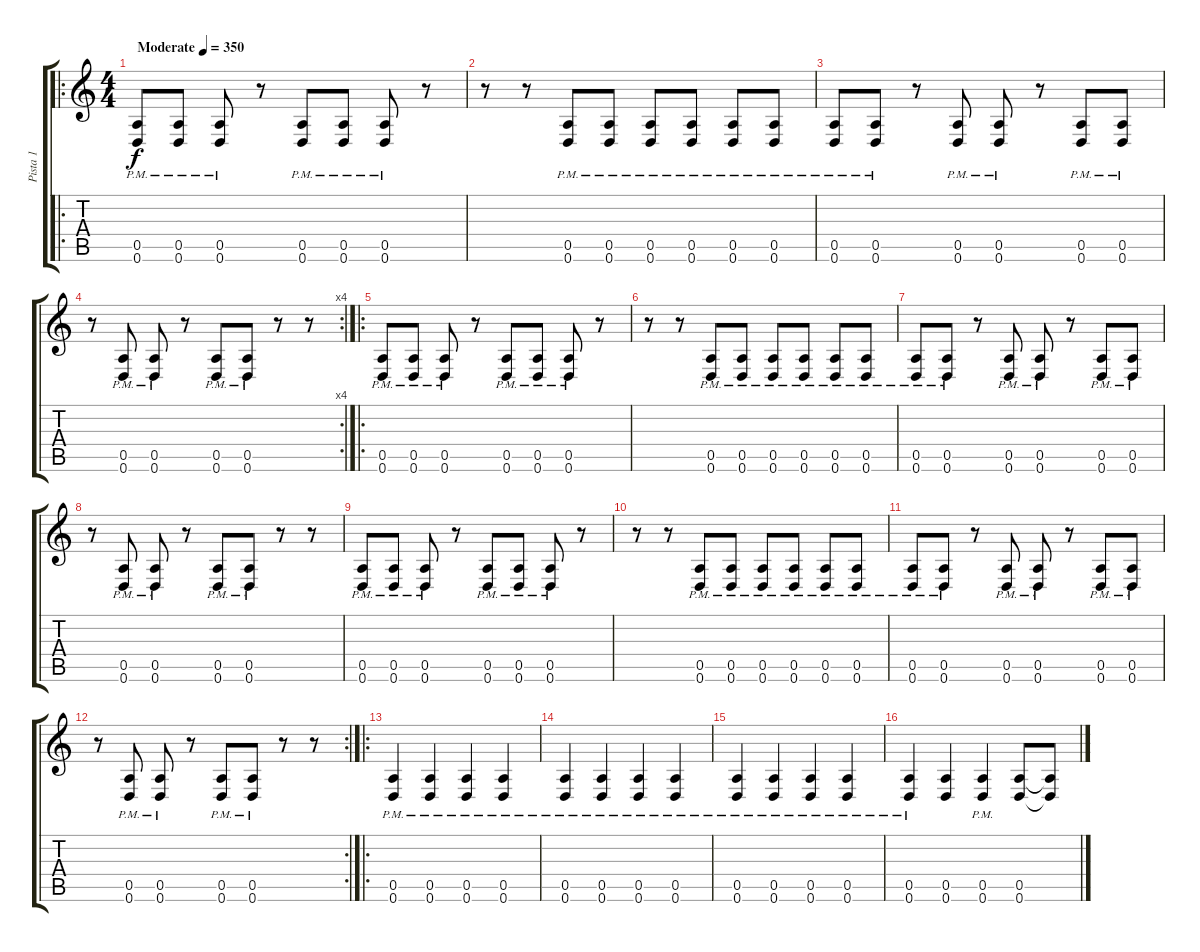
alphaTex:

\track ("Pista 1" "Pista 1") {instrument distortionguitar}
\staff {score tabs}
\tuning (E4 B3 G3 D3 A2 D2) {hide}
\ro
\ts (4 4)
\tempo (350 "Moderate")
\clef g2
\ks c
(0.5{pm} 0.6{pm}).8{dy f instrument distortionguitar} (0.5{pm} 0.6{pm}).8 (0.5{pm} 0.6{pm}).8 r.8 (0.5{pm} 0.6{pm}).8 (0.5{pm} 0.6{pm}).8 (0.5{pm} 0.6{pm}).8 r.8 |
r.8 r.8 (0.5{pm} 0.6{pm}).8 (0.5{pm} 0.6{pm}).8 (0.5{pm} 0.6{pm}).8 (0.5{pm} 0.6{pm}).8 (0.5{pm} 0.6{pm}).8 (0.5{pm} 0.6{pm}).8 |
(0.5{pm} 0.6{pm}).8 (0.5{pm} 0.6{pm}).8 r.8 (0.5{pm} 0.6{pm}).8 (0.5{pm} 0.6{pm}).8 r.8 (0.5{pm} 0.6{pm}).8 (0.5{pm} 0.6{pm}).8 |
\rc 4
r.8 (0.5{pm} 0.6{pm}).8 (0.5{pm} 0.6{pm}).8 r.8 (0.5{pm} 0.6{pm}).8 (0.5{pm} 0.6{pm}).8 r.8 r.8 |
\ro
(0.5{pm} 0.6{pm}).8 (0.5{pm} 0.6{pm}).8 (0.5{pm} 0.6{pm}).8 r.8 (0.5{pm} 0.6{pm}).8 (0.5{pm} 0.6{pm}).8 (0.5{pm} 0.6{pm}).8 r.8 |
r.8 r.8 (0.5{pm} 0.6{pm}).8 (0.5{pm} 0.6{pm}).8 (0.5{pm} 0.6{pm}).8 (0.5{pm} 0.6{pm}).8 (0.5{pm} 0.6{pm}).8 (0.5{pm} 0.6{pm}).8 |
(0.5{pm} 0.6{pm}).8 (0.5{pm} 0.6{pm}).8 r.8 (0.5{pm} 0.6{pm}).8 (0.5{pm} 0.6{pm}).8 r.8 (0.5{pm} 0.6{pm}).8 (0.5{pm} 0.6{pm}).8 |
r.8 (0.5{pm} 0.6{pm}).8 (0.5{pm} 0.6{pm}).8 r.8 (0.5{pm} 0.6{pm}).8 (0.5{pm} 0.6{pm}).8 r.8 r.8 |
(0.5{pm} 0.6{pm}).8 (0.5{pm} 0.6{pm}).8 (0.5{pm} 0.6{pm}).8 r.8 (0.5{pm} 0.6{pm}).8 (0.5{pm} 0.6{pm}).8 (0.5{pm} 0.6{pm}).8 r.8 |
r.8 r.8 (0.5{pm} 0.6{pm}).8 (0.5{pm} 0.6{pm}).8 (0.5{pm} 0.6{pm}).8 (0.5{pm} 0.6{pm}).8 (0.5{pm} 0.6{pm}).8 (0.5{pm} 0.6{pm}).8 |
(0.5{pm} 0.6{pm}).8 (0.5{pm} 0.6{pm}).8 r.8 (0.5{pm} 0.6{pm}).8 (0.5{pm} 0.6{pm}).8 r.8 (0.5{pm} 0.6{pm}).8 (0.5{pm} 0.6{pm}).8 |
\rc 2
r.8 (0.5{pm} 0.6{pm}).8 (0.5{pm} 0.6{pm}).8 r.8 (0.5{pm} 0.6{pm}).8 (0.5{pm} 0.6{pm}).8 r.8 r.8 |
\ro
(0.5{pm} 0.6{pm}).4 (0.5{pm} 0.6{pm}).4 (0.5{pm} 0.6{pm}).4 (0.5{pm} 0.6{pm}).4 |
(0.5{pm} 0.6{pm}).4 (0.5{pm} 0.6{pm}).4 (0.5{pm} 0.6{pm}).4 (0.5{pm} 0.6{pm}).4 |
(0.5{pm} 0.6{pm}).4 (0.5{pm} 0.6{pm}).4 (0.5{pm} 0.6{pm}).4 (0.5{pm} 0.6{pm}).4 |
(0.5{pm} 0.6{pm}).4 (0.5 0.6).4 (0.5{pm} 0.6).4 (0.5 0.6).8 (0.5{t} 0.6{t}).8
